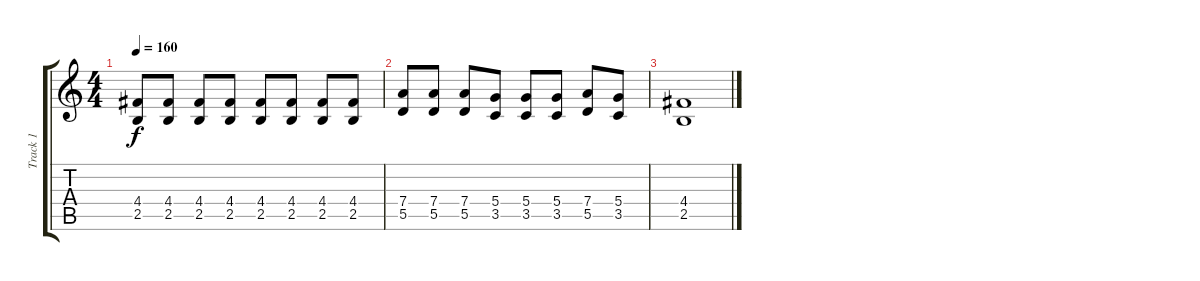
\track ("Track 1" "Track 1") {instrument distortionguitar}
\staff {score tabs}
\tuning (E4 B3 G3 D3 A2 E2) {hide}
\ts (4 4)
\tempo 160
\clef g2
\ks c
(4.4 2.5).8{dy f} (4.4 2.5).8 (4.4 2.5).8 (4.4 2.5).8 (4.4 2.5).8 (4.4 2.5).8 (4.4 2.5).8 (4.4 2.5).8 |
(7.4 5.5).8 (7.4 5.5).8 (7.4 5.5).8 (5.4 3.5).8 (5.4 3.5).8 (5.4 3.5).8 (7.4 5.5).8 (5.4 3.5).8 |
(4.4 2.5).1
